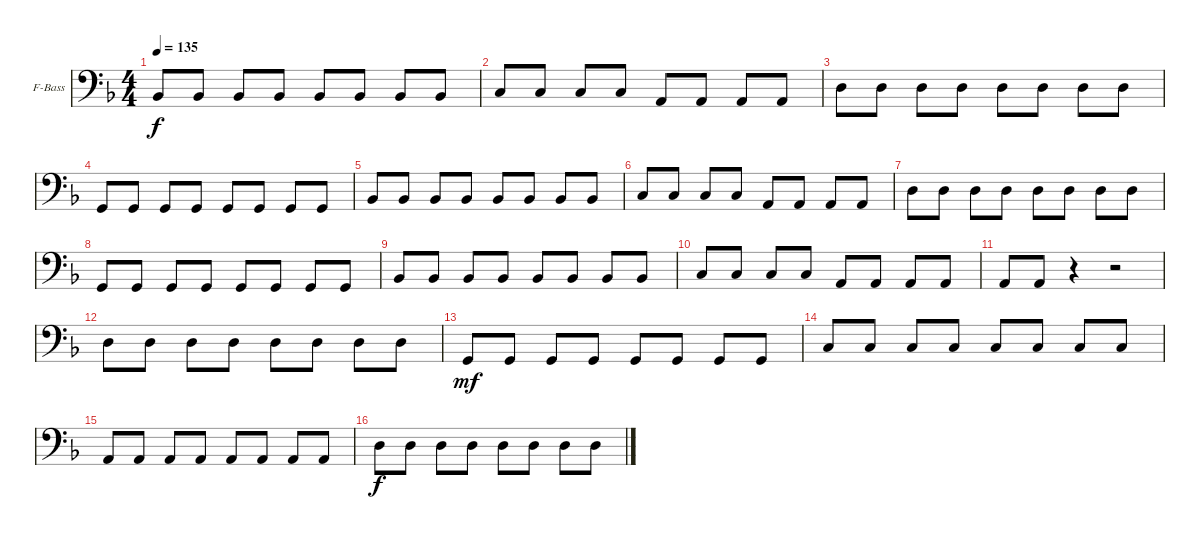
\defaultSystemsLayout 4
\bracketExtendMode groupsimilarinstruments
\firstSystemTrackNameOrientation horizontal
\otherSystemsTrackNameOrientation horizontal
\track ("Fretless Bass" "F-Bass") {instrument fretlessbass}
\staff {score}
\tuning (G2 D2 A1 E1)
\ts (4 4)
\tempo 135
\clef f4
\ks dminor
6.4.8{dy f} 6.4.8 6.4.8 6.4.8 6.4.8 6.4.8 6.4.8 6.4.8 |
8.4.8 8.4.8 8.4.8 8.4.8 5.4.8 5.4.8 5.4.8 5.4.8 |
5.3.8 5.3.8 5.3.8 5.3.8 5.3.8 5.3.8 5.3.8 5.3.8 |
3.4.8 3.4.8 3.4.8 3.4.8 3.4.8 3.4.8 3.4.8 3.4.8 |
6.4.8 6.4.8 6.4.8 6.4.8 6.4.8 6.4.8 6.4.8 6.4.8 |
8.4.8 8.4.8 8.4.8 8.4.8 5.4.8 5.4.8 5.4.8 5.4.8 |
5.3.8 5.3.8 5.3.8 5.3.8 5.3.8 5.3.8 5.3.8 5.3.8 |
3.4.8 3.4.8 3.4.8 3.4.8 3.4.8 3.4.8 3.4.8 3.4.8 |
6.4.8 6.4.8 6.4.8 6.4.8 6.4.8 6.4.8 6.4.8 6.4.8 |
8.4.8 8.4.8 8.4.8 8.4.8 5.4.8 5.4.8 5.4.8 5.4.8 |
5.4.8 5.4.8 r.4 r.2 |
5.3.8 5.3.8 5.3.8 5.3.8 5.3.8 5.3.8 5.3.8 5.3.8 |
3.4.8{dy mf} 3.4.8 3.4.8 3.4.8 3.4.8 3.4.8 3.4.8 3.4.8 |
3.3.8 3.3.8 3.3.8 3.3.8 3.3.8 3.3.8 3.3.8 3.3.8 |
0.3.8 0.3.8 0.3.8 0.3.8 0.3.8 0.3.8 0.3.8 0.3.8 |
5.3.8{dy f} 5.3.8 5.3.8 5.3.8 5.3.8 5.3.8 5.3.8 5.3.8
